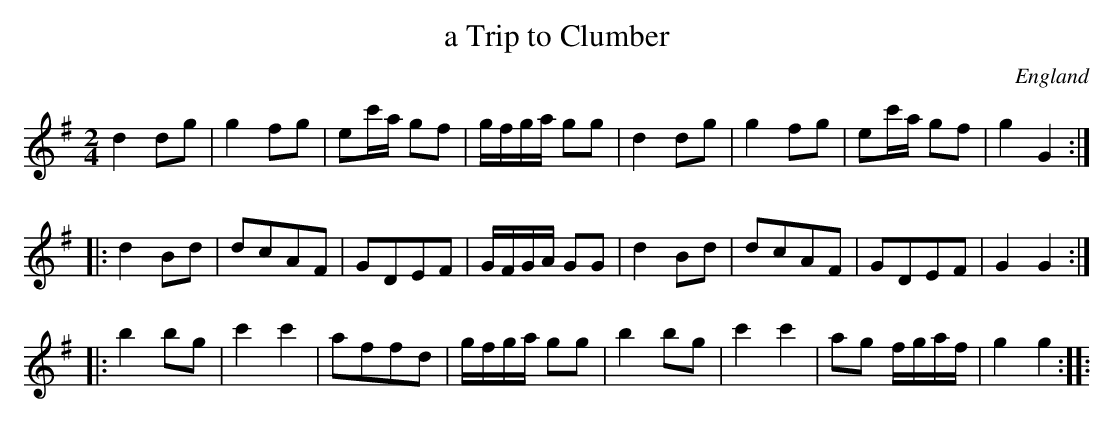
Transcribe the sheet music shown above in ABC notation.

X:1
T:a Trip to Clumber
L:1/8
M:2/4
O:England
K:G
d2 dg | g2fg | ec'/a/ gf | g/f/g/a/ gg |\
d2 dg | g2fg | ec'/a/ gf | g2G2 ::
d2 Bd | dcAF | GDEF | G/F/G/A/ GG |\
d2 Bd | dcAF | GDEF | G2       G2 ::
b2bg | c'2 c'2 | affd         | g/f/g/a/ gg |\
b2bg | c'2 c'2 | ag  f/g/a/f/ | g2 g2 ::
